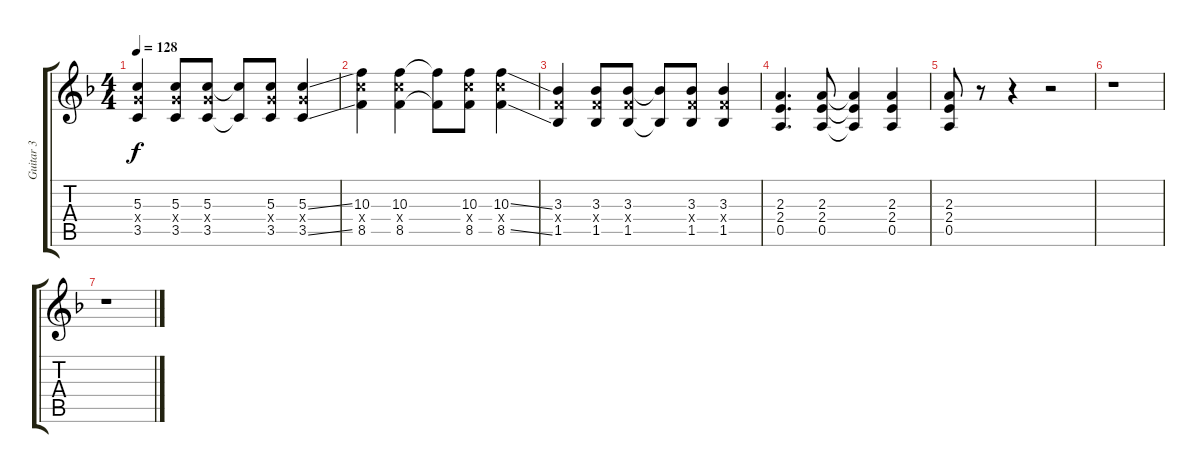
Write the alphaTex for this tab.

\track ("Guitar 3" "Guitar 3") {instrument distortionguitar}
\staff {score tabs}
\tuning (E4 B3 G3 D3 A2 D2) {hide}
\ts (4 4)
\tempo 128
\clef g2
\ks dminor
(5.3 5.4{x} 3.5).4{dy f} (5.3 5.4{x} 3.5).8 (5.3 5.4{x} 3.5).8 (5.3{t} 3.5{t}).8 (5.3 5.4{x} 3.5).8 (5.3{ss} 5.4{x} 3.5{ss}).4 |
(10.3 10.4{x} 8.5).4 (10.3 10.4{x} 8.5).4 (10.3{t} 8.5{t}).8 (10.3 10.4{x} 8.5).8 (10.3{ss} 10.4{x} 8.5{ss}).4 |
(3.3 3.4{x} 1.5).4 (3.3 3.4{x} 1.5).8 (3.3 3.4{x} 1.5).8 (3.3{t} 1.5{t}).8 (3.3 3.4{x} 1.5).8 (3.3 3.4{x} 1.5).4 |
(2.3 2.4 0.5).4{d} (2.3 2.4 0.5).8 (2.3{t} 2.4{t} 0.5{t}).4 (2.3 2.4 0.5).4 |
(2.3 2.4 0.5).8 r.8 r.4 r.2 |
r.1 |
r.1
